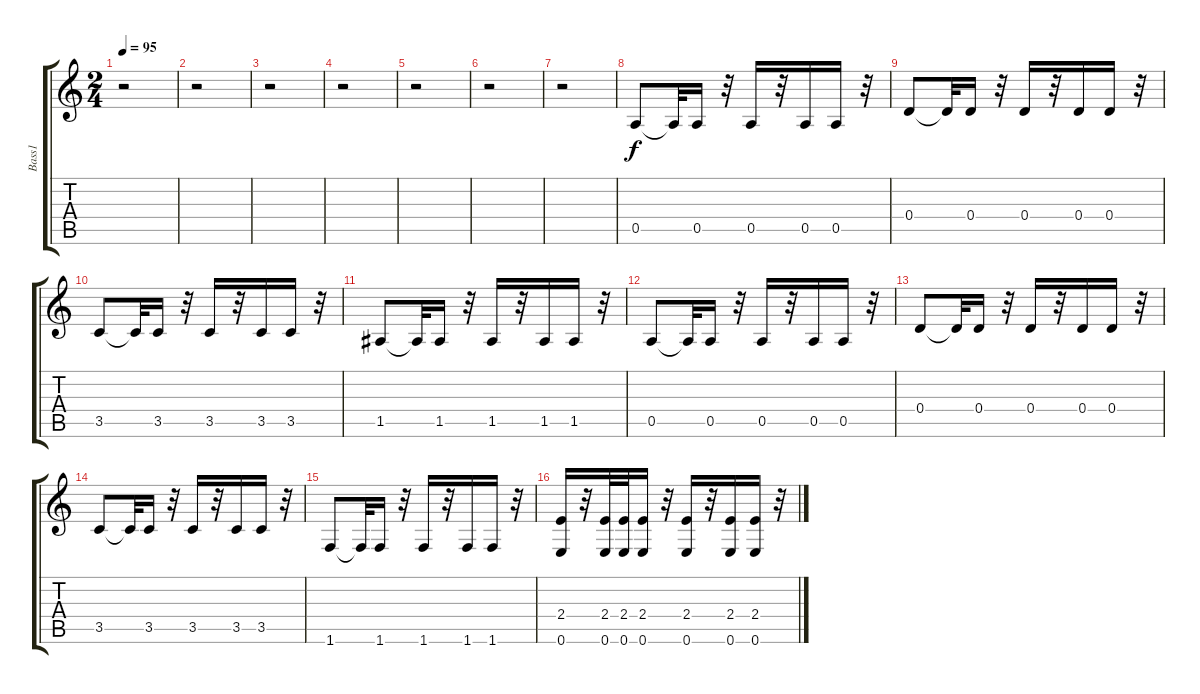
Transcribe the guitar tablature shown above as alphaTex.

\track ("Bass1" "Bass1") {instrument acousticbass}
\staff {score tabs}
\tuning (E4 B3 G3 D3 A2 E2) {hide}
\ts (2 4)
\tempo 95
\clef g2
\ks c
r.2{dy f} |
r.2 |
r.2 |
r.2 |
r.2 |
r.2 |
r.2 |
0.5.8{instrument electricbasspick} 0.5{t}.32 0.5.16 r.32 0.5.16 r.32 0.5.16 0.5.16 r.32 |
0.4.8 0.4{t}.32 0.4.16 r.32 0.4.16 r.32 0.4.16 0.4.16 r.32 |
3.5.8 3.5{t}.32 3.5.16 r.32 3.5.16 r.32 3.5.16 3.5.16 r.32 |
1.5.8 1.5{t}.32 1.5.16 r.32 1.5.16 r.32 1.5.16 1.5.16 r.32 |
0.5.8 0.5{t}.32 0.5.16 r.32 0.5.16 r.32 0.5.16 0.5.16 r.32 |
0.4.8 0.4{t}.32 0.4.16 r.32 0.4.16 r.32 0.4.16 0.4.16 r.32 |
3.5.8 3.5{t}.32 3.5.16 r.32 3.5.16 r.32 3.5.16 3.5.16 r.32 |
1.6.8 1.6{t}.32 1.6.16 r.32 1.6.16 r.32 1.6.16 1.6.16 r.32 |
(2.4 0.6).16 r.32 (2.4 0.6).32 (2.4 0.6).32 (2.4 0.6).16 r.32 (2.4 0.6).16 r.32 (2.4 0.6).16 (2.4 0.6).16 r.32
